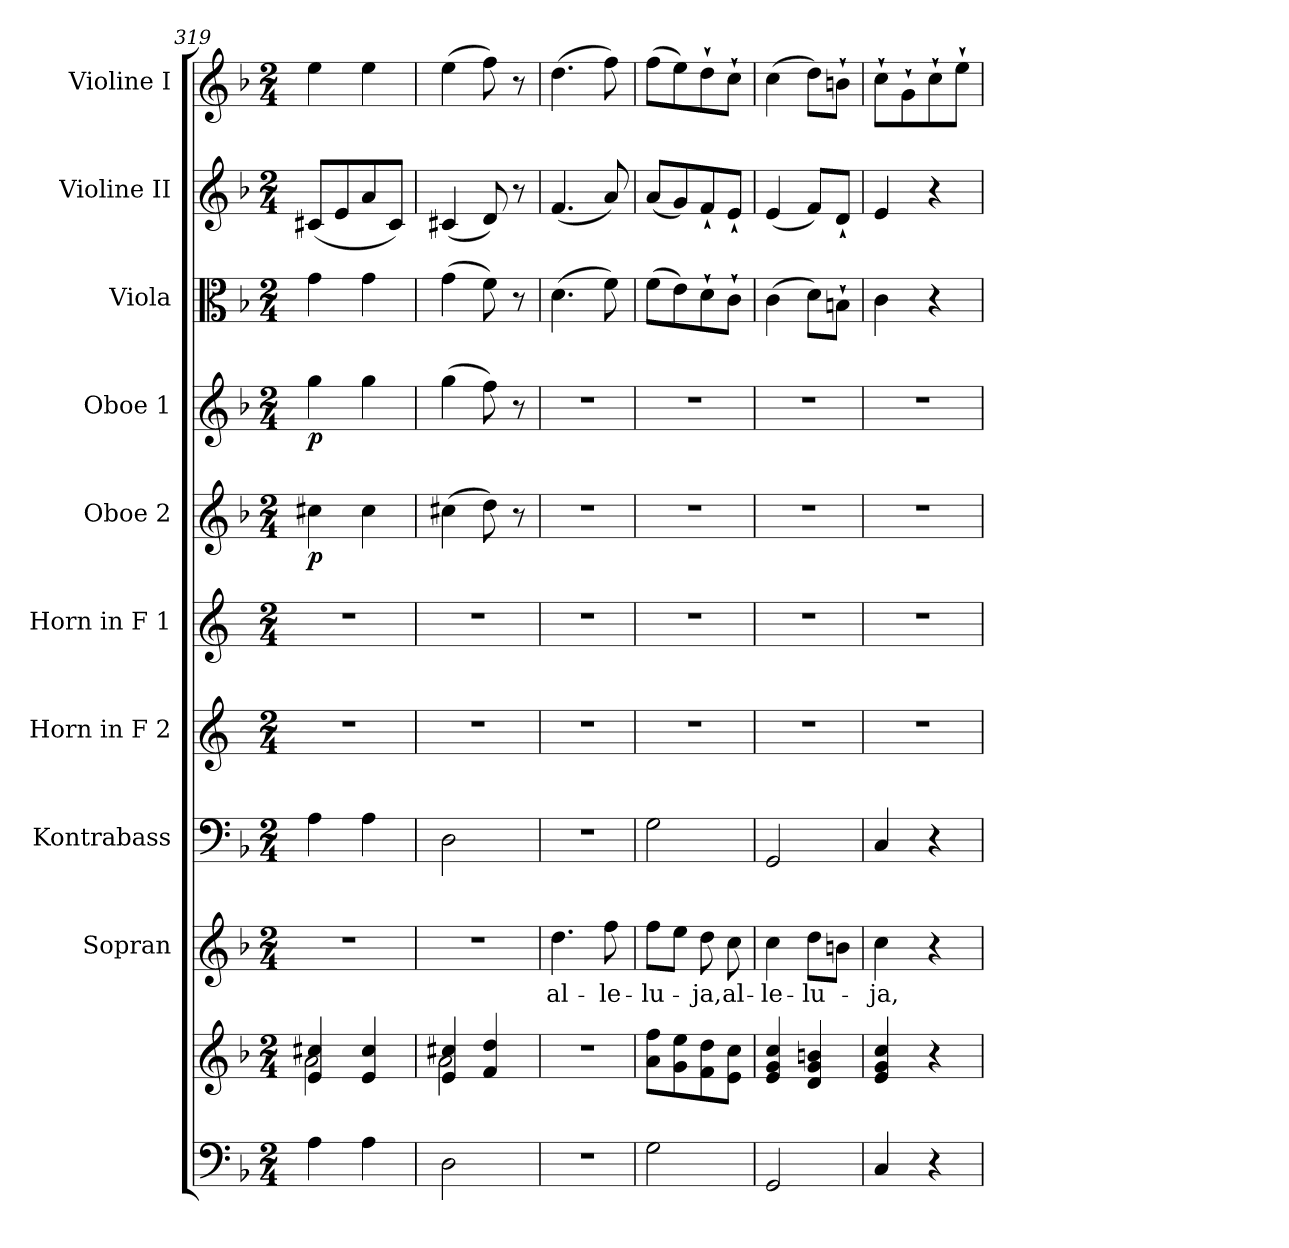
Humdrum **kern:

**kern	**kern	**kern	**text	**kern	**kern	**kern	**kern	**dynam	**kern	**dynam	**kern	**kern	**kern
*part10	*part10	*part9	*part9	*part8	*part7	*part6	*part5	*part5	*part4	*part4	*part3	*part2	*part1
*staff11	*staff10	*staff9	*staff9	*staff8	*staff7	*staff6	*staff5	*staff5	*staff4	*staff4	*staff3	*staff2	*staff1
*	*	*I"Sopran	*	*I"Kontrabass	*I"Horn in F 2	*I"Horn in F 1	*I"Oboe 2	*	*I"Oboe 1	*	*I"Viola	*I"Violine II	*I"Violine I
*	*	*I'S.	*	*I'Kb.	*	*	*I'Ob. 2	*	*I'Ob. 1	*	*I'Vla.	*I'Vl. II	*I'Vl. I
*clefF4	*clefG2	*clefG2	*	*clefF4	*clefG2	*clefG2	*clefG2	*	*clefG2	*	*clefC3	*clefG2	*clefG2
*	*	*	*	*ITrd7c12	*ITrd4c7	*ITrd4c7	*	*	*	*	*	*	*
*k[b-]	*k[b-]	*k[b-]	*	*k[b-]	*k[b-]	*k[b-]	*k[b-]	*	*k[b-]	*	*k[b-]	*k[b-]	*k[b-]
*F:	*F:	*F:	*	*F:	*F:	*F:	*F:	*	*F:	*	*F:	*F:	*F:
*M2/4	*M2/4	*M2/4	*	*M2/4	*M2/4	*M2/4	*M2/4	*	*M2/4	*	*M2/4	*M2/4	*M2/4
=319	=319	=319	=319	=319	=319	=319	=319	=319	=319	=319	=319	=319	=319
*	*^	*	*	*	*	*	*	*	*	*	*	*	*
!	!	!	!	!	!	!	!	!	!LO:DY:b	!	!LO:DY:b	!	!	!
4A\	4e/ 4cc#X/	2a\	2r	.	4AA\	2r	2r	4cc#X\	p	4gg\	p	4g\	(<8c#X/L	4ee\
.	.	.	.	.	.	.	.	.	.	.	.	.	8e/	.
4A\	4e/ 4cc#/	.	.	.	4AA\	.	.	4cc#\	.	4gg\	.	4g\	8a/	4ee\
.	.	.	.	.	.	.	.	.	.	.	.	.	8c#/J)	.
=320	=320	=320	=320	=320	=320	=320	=320	=320	=320	=320	=320	=320	=320	=320
2D\	4e/ 4cc#X/	2a\	2r	.	2DD\	2r	2r	(>4cc#X\	.	(>4gg\	.	(>4g\	(<4c#X/	(>4ee\
.	4f/ 4dd/	.	.	.	.	.	.	8dd\)	.	8ff\)	.	8f\)	8d/)	8ff\)
.	.	.	.	.	.	.	.	8r	.	8r	.	8r	8r	8r
*	*v	*v	*	*	*	*	*	*	*	*	*	*	*	*
=321	=321	=321	=321	=321	=321	=321	=321	=321	=321	=321	=321	=321	=321
!	!	!	!LO:LY:b	!	!	!	!	!	!	!	!	!	!
2r	2r	4.dd\	al-	2r	2r	2r	2r	.	2r	.	(>4.d\	(<4.f/	(>4.dd\
!	!	!	!LO:LY:b	!	!	!	!	!	!	!	!	!	!
.	.	8ff\	-le-	.	.	.	.	.	.	.	8f\)	8a/)	8ff\)
=322	=322	=322	=322	=322	=322	=322	=322	=322	=322	=322	=322	=322	=322
!	!	!	!LO:LY:b	!	!	!	!	!	!	!	!	!	!
2G\	8a\ 8ff\L	8ff\L	-lu-	2GG\	2r	2r	2r	.	2r	.	(>8f\L	(<8a/L	(>8ff\L
.	8g\ 8ee\	8ee\J	.	.	.	.	.	.	.	.	8e\)	8g/)	8ee\)
!	!	!	!LO:LY:b	!	!	!	!	!	!	!	!	!	!
.	8f\ 8dd\	8dd\	-ja,	.	.	.	.	.	.	.	8d`>\	8f`</	8dd`>\
!	!	!	!LO:LY:b	!	!	!	!	!	!	!	!	!	!
.	8e\ 8cc\J	8cc\	al-	.	.	.	.	.	.	.	8c`>\J	8e`</J	8cc`>\J
=323	=323	=323	=323	=323	=323	=323	=323	=323	=323	=323	=323	=323	=323
!	!	!	!LO:LY:b	!	!	!	!	!	!	!	!	!	!
2GG/	4e/ 4g/ 4cc/	4cc\	-le-	2GGG/	2r	2r	2r	.	2r	.	(>4c\	(<4e/	(>4cc\
!	!	!	!LO:LY:b	!	!	!	!	!	!	!	!	!	!
.	4d/ 4g/ 4bn/	8dd\L	-lu-	.	.	.	.	.	.	.	8d\L)	8f/L)	8dd\L)
.	.	8bn\J	.	.	.	.	.	.	.	.	8Bn`>\J	8d`</J	8bn`>\J
=324	=324	=324	=324	=324	=324	=324	=324	=324	=324	=324	=324	=324	=324
!	!	!	!LO:LY:b	!	!	!	!	!	!	!	!	!	!
4C/	4e/ 4g/ 4cc/	4cc\	-ja,	4CC/	2r	2r	2r	.	2r	.	4c\	4e/	8cc`>\L
.	.	.	.	.	.	.	.	.	.	.	.	.	8g`>\
4r	4r	4r	.	4r	.	.	.	.	.	.	4r	4r	8cc`>\
.	.	.	.	.	.	.	.	.	.	.	.	.	8ee`>\J
=	=	=	=	=	=	=	=	=	=	=	=	=	=
*-	*-	*-	*-	*-	*-	*-	*-	*-	*-	*-	*-	*-	*-
